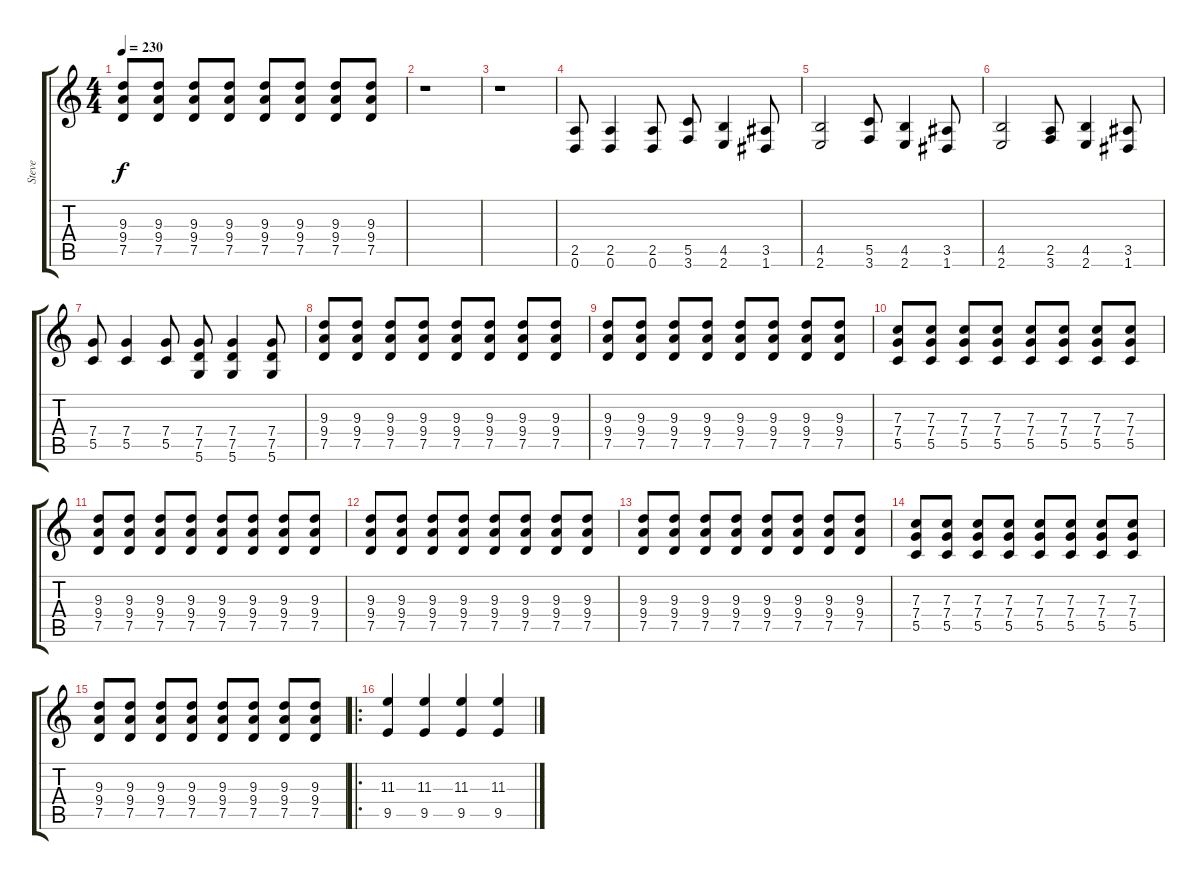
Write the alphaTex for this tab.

\track ("Steve" "Steve") {instrument distortionguitar}
\staff {score tabs}
\tuning (D4 A3 F3 C3 G2 D2) {hide}
\ts (4 4)
\tempo 230
\clef g2
\ks c
(9.3 9.4 7.5).8{dy f} (9.3 9.4 7.5).8 (9.3 9.4 7.5).8 (9.3 9.4 7.5).8 (9.3 9.4 7.5).8 (9.3 9.4 7.5).8 (9.3 9.4 7.5).8 (9.3 9.4 7.5).8 |
r.1 |
r.1 |
(2.5 0.6).8 (2.5 0.6).4 (2.5 0.6).8 (5.5 3.6).8 (4.5 2.6).4 (3.5 1.6).8 |
(4.5 2.6).2 (5.5 3.6).8 (4.5 2.6).4 (3.5 1.6).8 |
(4.5 2.6).2 (2.5 3.6).8 (4.5 2.6).4 (3.5 1.6).8 |
(7.4 5.5).8 (7.4 5.5).4 (7.4 5.5).8 (7.4 7.5 5.6).8 (7.4 7.5 5.6).4 (7.4 7.5 5.6).8 |
(9.3 9.4 7.5).8 (9.3 9.4 7.5).8 (9.3 9.4 7.5).8 (9.3 9.4 7.5).8 (9.3 9.4 7.5).8 (9.3 9.4 7.5).8 (9.3 9.4 7.5).8 (9.3 9.4 7.5).8 |
(9.3 9.4 7.5).8 (9.3 9.4 7.5).8 (9.3 9.4 7.5).8 (9.3 9.4 7.5).8 (9.3 9.4 7.5).8 (9.3 9.4 7.5).8 (9.3 9.4 7.5).8 (9.3 9.4 7.5).8 |
(7.3 7.4 5.5).8 (7.3 7.4 5.5).8 (7.3 7.4 5.5).8 (7.3 7.4 5.5).8 (7.3 7.4 5.5).8 (7.3 7.4 5.5).8 (7.3 7.4 5.5).8 (7.3 7.4 5.5).8 |
(9.3 9.4 7.5).8 (9.3 9.4 7.5).8 (9.3 9.4 7.5).8 (9.3 9.4 7.5).8 (9.3 9.4 7.5).8 (9.3 9.4 7.5).8 (9.3 9.4 7.5).8 (9.3 9.4 7.5).8 |
(9.3 9.4 7.5).8 (9.3 9.4 7.5).8 (9.3 9.4 7.5).8 (9.3 9.4 7.5).8 (9.3 9.4 7.5).8 (9.3 9.4 7.5).8 (9.3 9.4 7.5).8 (9.3 9.4 7.5).8 |
(9.3 9.4 7.5).8 (9.3 9.4 7.5).8 (9.3 9.4 7.5).8 (9.3 9.4 7.5).8 (9.3 9.4 7.5).8 (9.3 9.4 7.5).8 (9.3 9.4 7.5).8 (9.3 9.4 7.5).8 |
(7.3 7.4 5.5).8 (7.3 7.4 5.5).8 (7.3 7.4 5.5).8 (7.3 7.4 5.5).8 (7.3 7.4 5.5).8 (7.3 7.4 5.5).8 (7.3 7.4 5.5).8 (7.3 7.4 5.5).8 |
(9.3 9.4 7.5).8 (9.3 9.4 7.5).8 (9.3 9.4 7.5).8 (9.3 9.4 7.5).8 (9.3 9.4 7.5).8 (9.3 9.4 7.5).8 (9.3 9.4 7.5).8 (9.3 9.4 7.5).8 |
\ro
(11.3 9.5).4 (11.3 9.5).4 (11.3 9.5).4 (11.3 9.5).4
